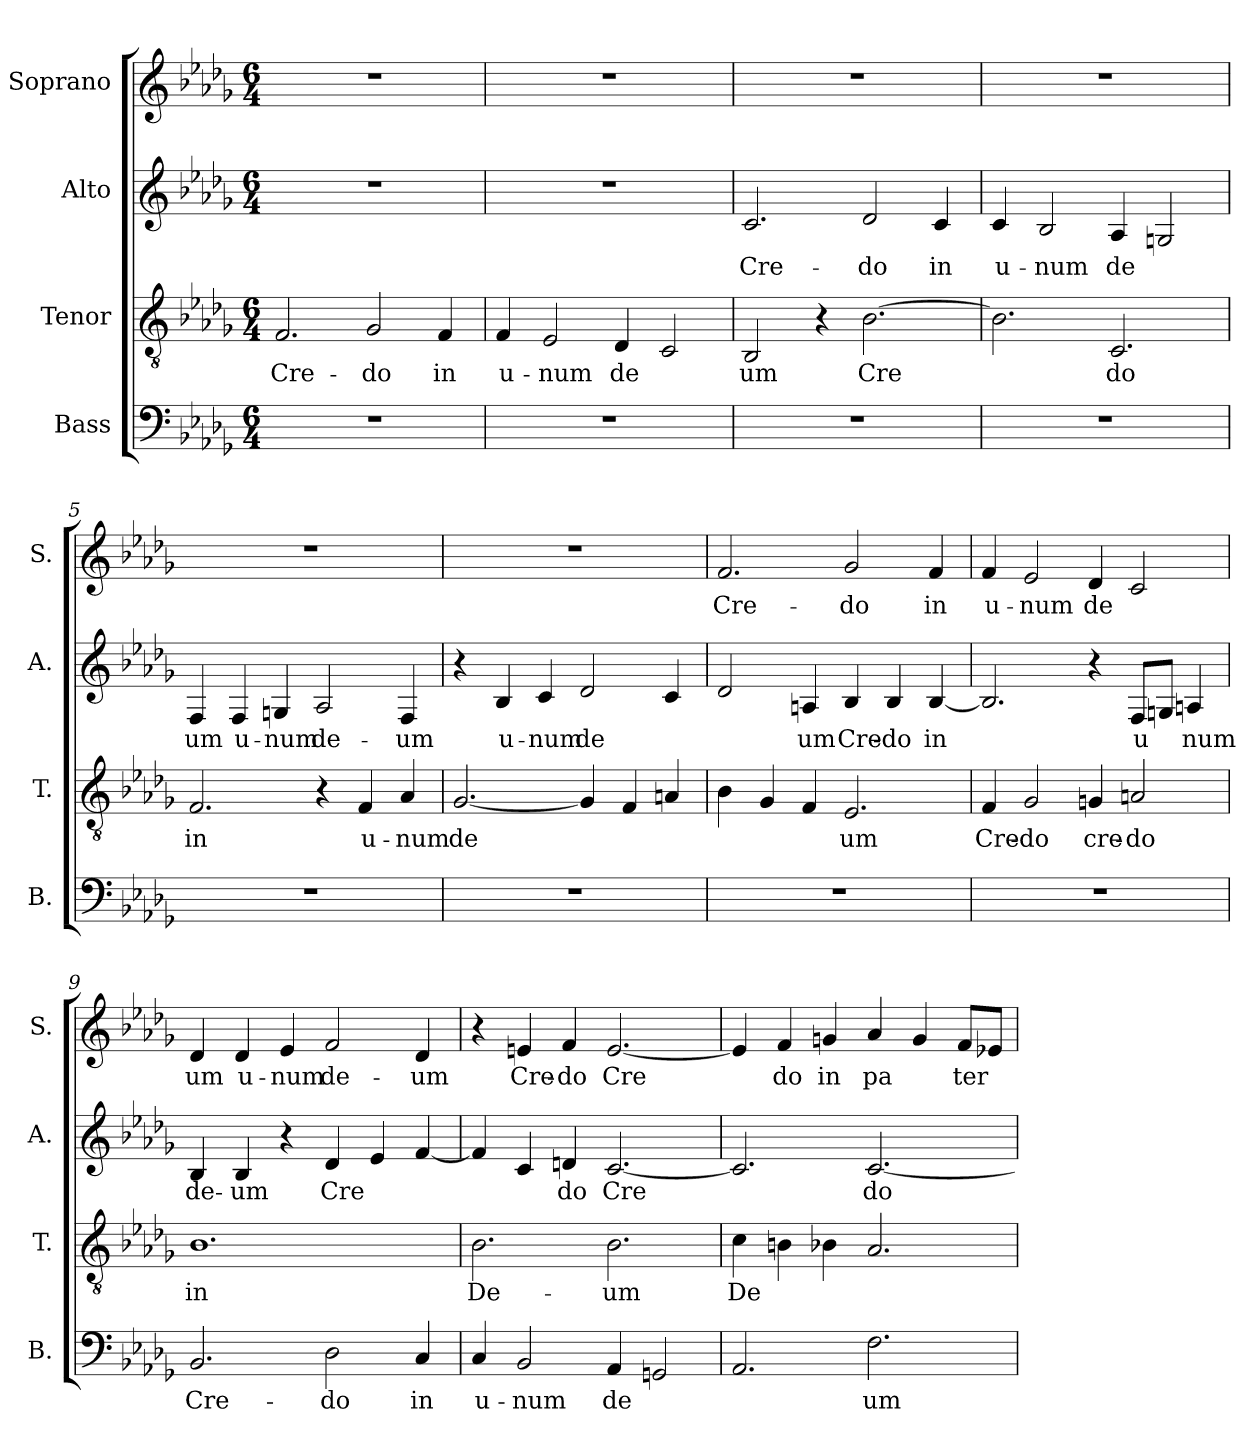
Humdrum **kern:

**kern	**text	**kern	**text	**kern	**text	**kern	**text
*part4	*part4	*part3	*part3	*part2	*part2	*part1	*part1
*staff4	*staff4	*staff3	*staff3	*staff2	*staff2	*staff1	*staff1
*I"Bass	*	*I"Tenor	*	*I"Alto	*	*I"Soprano	*
*I'B.	*	*I'T.	*	*I'A.	*	*I'S.	*
*clefF4	*	*clefGv2	*	*clefG2	*	*clefG2	*
*k[b-e-a-d-g-]	*	*k[b-e-a-d-g-]	*	*k[b-e-a-d-g-]	*	*k[b-e-a-d-g-]	*
*M6/4	*	*M6/4	*	*M6/4	*	*M6/4	*
*MM120	*	*MM120	*	*MM120	*	*MM120	*
=1	=1	=1	=1	=1	=1	=1	=1
!	!	!	!LO:LY:b	!	!	!	!
1.r	.	2.F/	Cre-	1.r	.	1.r	.
!	!	!	!LO:LY:b	!	!	!	!
.	.	2G-/	-do	.	.	.	.
!	!	!	!LO:LY:b	!	!	!	!
.	.	4F/	in	.	.	.	.
=2	=2	=2	=2	=2	=2	=2	=2
!	!	!	!LO:LY:b	!	!	!	!
1.r	.	4F/	u-	1.r	.	1.r	.
!	!	!	!LO:LY:b	!	!	!	!
.	.	2E-/	-num	.	.	.	.
!	!	!	!LO:LY:b	!	!	!	!
.	.	4D-/	-de	.	.	.	.
.	.	2C/	.	.	.	.	.
=3	=3	=3	=3	=3	=3	=3	=3
!	!	!	!LO:LY:b	!	!LO:LY:b	!	!
1.r	.	2BB-/	um	2.c/	Cre-	1.r	.
.	.	4r	.	.	.	.	.
!	!	!	!LO:LY:b	!	!LO:LY:b	!	!
.	.	[2.B-\	-Cre	2d-/	-do	.	.
!	!	!	!	!	!LO:LY:b	!	!
.	.	.	.	4c/	in	.	.
=4	=4	=4	=4	=4	=4	=4	=4
!	!	!	!	!	!LO:LY:b	!	!
1.r	.	2.B-\]	.	4c/	u-	1.r	.
!	!	!	!	!	!LO:LY:b	!	!
.	.	.	.	2B-/	-num	.	.
!	!	!	!LO:LY:b	!	!LO:LY:b	!	!
.	.	2.C/	do	4A-/	-de	.	.
.	.	.	.	2Gn/	.	.	.
=5	=5	=5	=5	=5	=5	=5	=5
!	!	!	!LO:LY:b	!	!LO:LY:b	!	!
1.r	.	2.F/	in	4F/	um	1.r	.
!	!	!	!	!	!LO:LY:b	!	!
.	.	.	.	4F/	u-	.	.
!	!	!	!	!	!LO:LY:b	!	!
.	.	.	.	4Gn/	-num	.	.
!	!	!	!	!	!LO:LY:b	!	!
.	.	4r	.	2A-/	de-	.	.
!	!	!	!LO:LY:b	!	!	!	!
.	.	4F/	u-	.	.	.	.
!	!	!	!LO:LY:b	!	!LO:LY:b	!	!
.	.	4A-/	-num	4F/	-um	.	.
=6	=6	=6	=6	=6	=6	=6	=6
!	!	!	!LO:LY:b	!	!	!	!
1.r	.	[2.G-/	de	4r	.	1.r	.
!	!	!	!	!	!LO:LY:b	!	!
.	.	.	.	4B-/	u-	.	.
!	!	!	!	!	!LO:LY:b	!	!
.	.	.	.	4c/	-num	.	.
!	!	!	!	!	!LO:LY:b	!	!
.	.	4G-/]	.	2d-/	-de	.	.
.	.	4F/	.	.	.	.	.
.	.	4An/	.	4c/	.	.	.
=7	=7	=7	=7	=7	=7	=7	=7
!	!	!	!	!	!	!	!LO:LY:b
1.r	.	4B-\	.	2d-/	.	2.f/	Cre-
.	.	4G-/	.	.	.	.	.
!	!	!	!	!	!LO:LY:b	!	!
.	.	4F/	.	4An/	um	.	.
!	!	!	!LO:LY:b	!	!LO:LY:b	!	!LO:LY:b
.	.	2.E-/	um	4B-/	Cre-	2g-/	-do
!	!	!	!	!	!LO:LY:b	!	!
.	.	.	.	4B-/	-do	.	.
!	!	!	!	!	!LO:LY:b	!	!LO:LY:b
.	.	.	.	[4B-/	in	4f/	in
=8	=8	=8	=8	=8	=8	=8	=8
!	!	!	!LO:LY:b	!	!	!	!LO:LY:b
1.r	.	4F/	Cre-	2.B-/]	.	4f/	u-
!	!	!	!LO:LY:b	!	!	!	!LO:LY:b
.	.	2G-/	-do	.	.	2e-/	-num
!	!	!	!LO:LY:b	!	!	!	!LO:LY:b
.	.	4Gn/	cre-	4r	.	4d-/	-de
!	!	!	!LO:LY:b	!	!LO:LY:b	!	!
.	.	2An/	-do	8F/L	-u	2c/	.
.	.	.	.	8Gn/J	.	.	.
!	!	!	!	!	!LO:LY:b	!	!
.	.	.	.	4An/	num	.	.
=9	=9	=9	=9	=9	=9	=9	=9
!	!LO:LY:b	!	!LO:LY:b	!	!LO:LY:b	!	!LO:LY:b
2.BB-/	Cre-	1.B-	in	4B-/	de-	4d-/	um
!	!	!	!	!	!LO:LY:b	!	!LO:LY:b
.	.	.	.	4B-/	-um	4d-/	u-
!	!	!	!	!	!	!	!LO:LY:b
.	.	.	.	4r	.	4e-/	-num
!	!LO:LY:b	!	!	!	!LO:LY:b	!	!LO:LY:b
2D-\	-do	.	.	4d-/	-Cre	2f/	de-
.	.	.	.	4e-/	.	.	.
!	!LO:LY:b	!	!	!	!	!	!LO:LY:b
4C/	in	.	.	[4f/	.	4d-/	-um
=10	=10	=10	=10	=10	=10	=10	=10
!	!LO:LY:b	!	!LO:LY:b	!	!	!	!
4C/	u-	2.B-\	De-	4f/]	.	4r	.
!	!LO:LY:b	!	!	!	!	!	!LO:LY:b
2BB-/	-num	.	.	4c/	.	4en/	Cre-
!	!	!	!	!	!LO:LY:b	!	!LO:LY:b
.	.	.	.	4dn/	do	4f/	-do
!	!LO:LY:b	!	!LO:LY:b	!	!LO:LY:b	!	!LO:LY:b
4AA-/	-de	2.B-\	-um	[2.c/	Cre	[2.e/	Cre
2GGn/	.	.	.	.	.	.	.
=11	=11	=11	=11	=11	=11	=11	=11
!	!	!	!LO:LY:b	!	!	!	!
2.AA-/	.	4c\	De	2.c/]	.	4e/]	.
!	!	!	!	!	!	!	!LO:LY:b
.	.	4Bn\	.	.	.	4f/	do
!	!	!	!	!	!	!	!LO:LY:b
.	.	4B-X\	.	.	.	4gn/	in
!	!LO:LY:b	!	!	!	!LO:LY:b	!	!LO:LY:b
2.F\	um	2.A-/	.	[2.c/	do	4a-/	-pa
.	.	.	.	.	.	4g/	.
!	!	!	!	!	!	!	!LO:LY:b
.	.	.	.	.	.	8f/L	ter
.	.	.	.	.	.	8e-X/J	.
=	=	=	=	=	=	=	=
*-	*-	*-	*-	*-	*-	*-	*-
